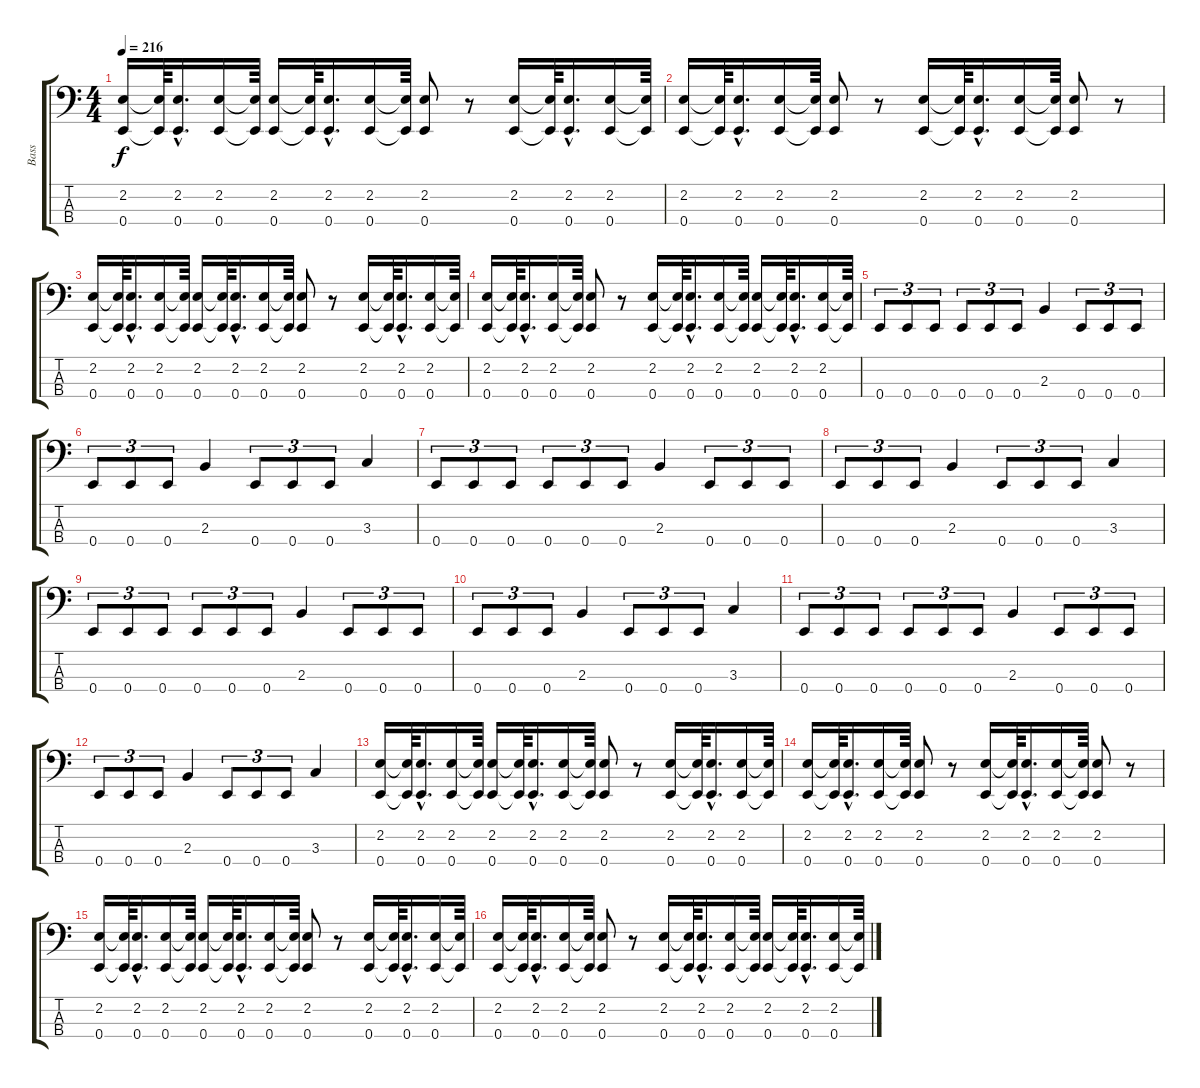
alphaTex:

\track ("Bass" "Bass") {instrument electricbasspick}
\staff {score tabs}
\tuning (G2 D2 A1 E1) {hide}
\ts (4 4)
\tempo 216
\clef f4
\ks c
(2.2 0.4).16{dy f} (2.2{t} 0.4{t}).64 (2.2{hac} 0.4{hac}).16{d} (2.2 0.4).16 (2.2{t} 0.4{t}).64 (2.2 0.4).16 (2.2{t} 0.4{t}).64 (2.2{hac} 0.4{hac}).16{d} (2.2 0.4).16 (2.2{t} 0.4{t}).64 (2.2 0.4).8 r.8 (2.2 0.4).16 (2.2{t} 0.4{t}).64 (2.2{hac} 0.4{hac}).16{d} (2.2 0.4).16 (2.2{t} 0.4{t}).64 |
(2.2 0.4).16 (2.2{t} 0.4{t}).64 (2.2{hac} 0.4{hac}).16{d} (2.2 0.4).16 (2.2{t} 0.4{t}).64 (2.2 0.4).8 r.8 (2.2 0.4).16 (2.2{t} 0.4{t}).64 (2.2{hac} 0.4{hac}).16{d} (2.2 0.4).16 (2.2{t} 0.4{t}).64 (2.2 0.4).8 r.8 |
(2.2 0.4).16 (2.2{t} 0.4{t}).64 (2.2{hac} 0.4{hac}).16{d} (2.2 0.4).16 (2.2{t} 0.4{t}).64 (2.2 0.4).16 (2.2{t} 0.4{t}).64 (2.2{hac} 0.4{hac}).16{d} (2.2 0.4).16 (2.2{t} 0.4{t}).64 (2.2 0.4).8 r.8 (2.2 0.4).16 (2.2{t} 0.4{t}).64 (2.2{hac} 0.4{hac}).16{d} (2.2 0.4).16 (2.2{t} 0.4{t}).64 |
(2.2 0.4).16 (2.2{t} 0.4{t}).64 (2.2{hac} 0.4{hac}).16{d} (2.2 0.4).16 (2.2{t} 0.4{t}).64 (2.2 0.4).8 r.8 (2.2 0.4).16 (2.2{t} 0.4{t}).64 (2.2{hac} 0.4{hac}).16{d} (2.2 0.4).16 (2.2{t} 0.4{t}).64 (2.2 0.4).16 (2.2{t} 0.4{t}).64 (2.2{hac} 0.4{hac}).16{d} (2.2 0.4).16 (2.2{t} 0.4{t}).64 |
0.4.8{tu (3 2)} 0.4.8{tu (3 2)} 0.4.8{tu (3 2)} 0.4.8{tu (3 2)} 0.4.8{tu (3 2)} 0.4.8{tu (3 2)} 2.3.4 0.4.8{tu (3 2)} 0.4.8{tu (3 2)} 0.4.8{tu (3 2)} |
0.4.8{tu (3 2)} 0.4.8{tu (3 2)} 0.4.8{tu (3 2)} 2.3.4 0.4.8{tu (3 2)} 0.4.8{tu (3 2)} 0.4.8{tu (3 2)} 3.3.4 |
0.4.8{tu (3 2)} 0.4.8{tu (3 2)} 0.4.8{tu (3 2)} 0.4.8{tu (3 2)} 0.4.8{tu (3 2)} 0.4.8{tu (3 2)} 2.3.4 0.4.8{tu (3 2)} 0.4.8{tu (3 2)} 0.4.8{tu (3 2)} |
0.4.8{tu (3 2)} 0.4.8{tu (3 2)} 0.4.8{tu (3 2)} 2.3.4 0.4.8{tu (3 2)} 0.4.8{tu (3 2)} 0.4.8{tu (3 2)} 3.3.4 |
0.4.8{tu (3 2)} 0.4.8{tu (3 2)} 0.4.8{tu (3 2)} 0.4.8{tu (3 2)} 0.4.8{tu (3 2)} 0.4.8{tu (3 2)} 2.3.4 0.4.8{tu (3 2)} 0.4.8{tu (3 2)} 0.4.8{tu (3 2)} |
0.4.8{tu (3 2)} 0.4.8{tu (3 2)} 0.4.8{tu (3 2)} 2.3.4 0.4.8{tu (3 2)} 0.4.8{tu (3 2)} 0.4.8{tu (3 2)} 3.3.4 |
0.4.8{tu (3 2)} 0.4.8{tu (3 2)} 0.4.8{tu (3 2)} 0.4.8{tu (3 2)} 0.4.8{tu (3 2)} 0.4.8{tu (3 2)} 2.3.4 0.4.8{tu (3 2)} 0.4.8{tu (3 2)} 0.4.8{tu (3 2)} |
0.4.8{tu (3 2)} 0.4.8{tu (3 2)} 0.4.8{tu (3 2)} 2.3.4 0.4.8{tu (3 2)} 0.4.8{tu (3 2)} 0.4.8{tu (3 2)} 3.3.4 |
(2.2 0.4).16 (2.2{t} 0.4{t}).64 (2.2{hac} 0.4{hac}).16{d} (2.2 0.4).16 (2.2{t} 0.4{t}).64 (2.2 0.4).16 (2.2{t} 0.4{t}).64 (2.2{hac} 0.4{hac}).16{d} (2.2 0.4).16 (2.2{t} 0.4{t}).64 (2.2 0.4).8 r.8 (2.2 0.4).16 (2.2{t} 0.4{t}).64 (2.2{hac} 0.4{hac}).16{d} (2.2 0.4).16 (2.2{t} 0.4{t}).64 |
(2.2 0.4).16 (2.2{t} 0.4{t}).64 (2.2{hac} 0.4{hac}).16{d} (2.2 0.4).16 (2.2{t} 0.4{t}).64 (2.2 0.4).8 r.8 (2.2 0.4).16 (2.2{t} 0.4{t}).64 (2.2{hac} 0.4{hac}).16{d} (2.2 0.4).16 (2.2{t} 0.4{t}).64 (2.2 0.4).8 r.8 |
(2.2 0.4).16 (2.2{t} 0.4{t}).64 (2.2{hac} 0.4{hac}).16{d} (2.2 0.4).16 (2.2{t} 0.4{t}).64 (2.2 0.4).16 (2.2{t} 0.4{t}).64 (2.2{hac} 0.4{hac}).16{d} (2.2 0.4).16 (2.2{t} 0.4{t}).64 (2.2 0.4).8 r.8 (2.2 0.4).16 (2.2{t} 0.4{t}).64 (2.2{hac} 0.4{hac}).16{d} (2.2 0.4).16 (2.2{t} 0.4{t}).64 |
(2.2 0.4).16 (2.2{t} 0.4{t}).64 (2.2{hac} 0.4{hac}).16{d} (2.2 0.4).16 (2.2{t} 0.4{t}).64 (2.2 0.4).8 r.8 (2.2 0.4).16 (2.2{t} 0.4{t}).64 (2.2{hac} 0.4{hac}).16{d} (2.2 0.4).16 (2.2{t} 0.4{t}).64 (2.2 0.4).16 (2.2{t} 0.4{t}).64 (2.2{hac} 0.4{hac}).16{d} (2.2 0.4).16 (2.2{t} 0.4{t}).64
